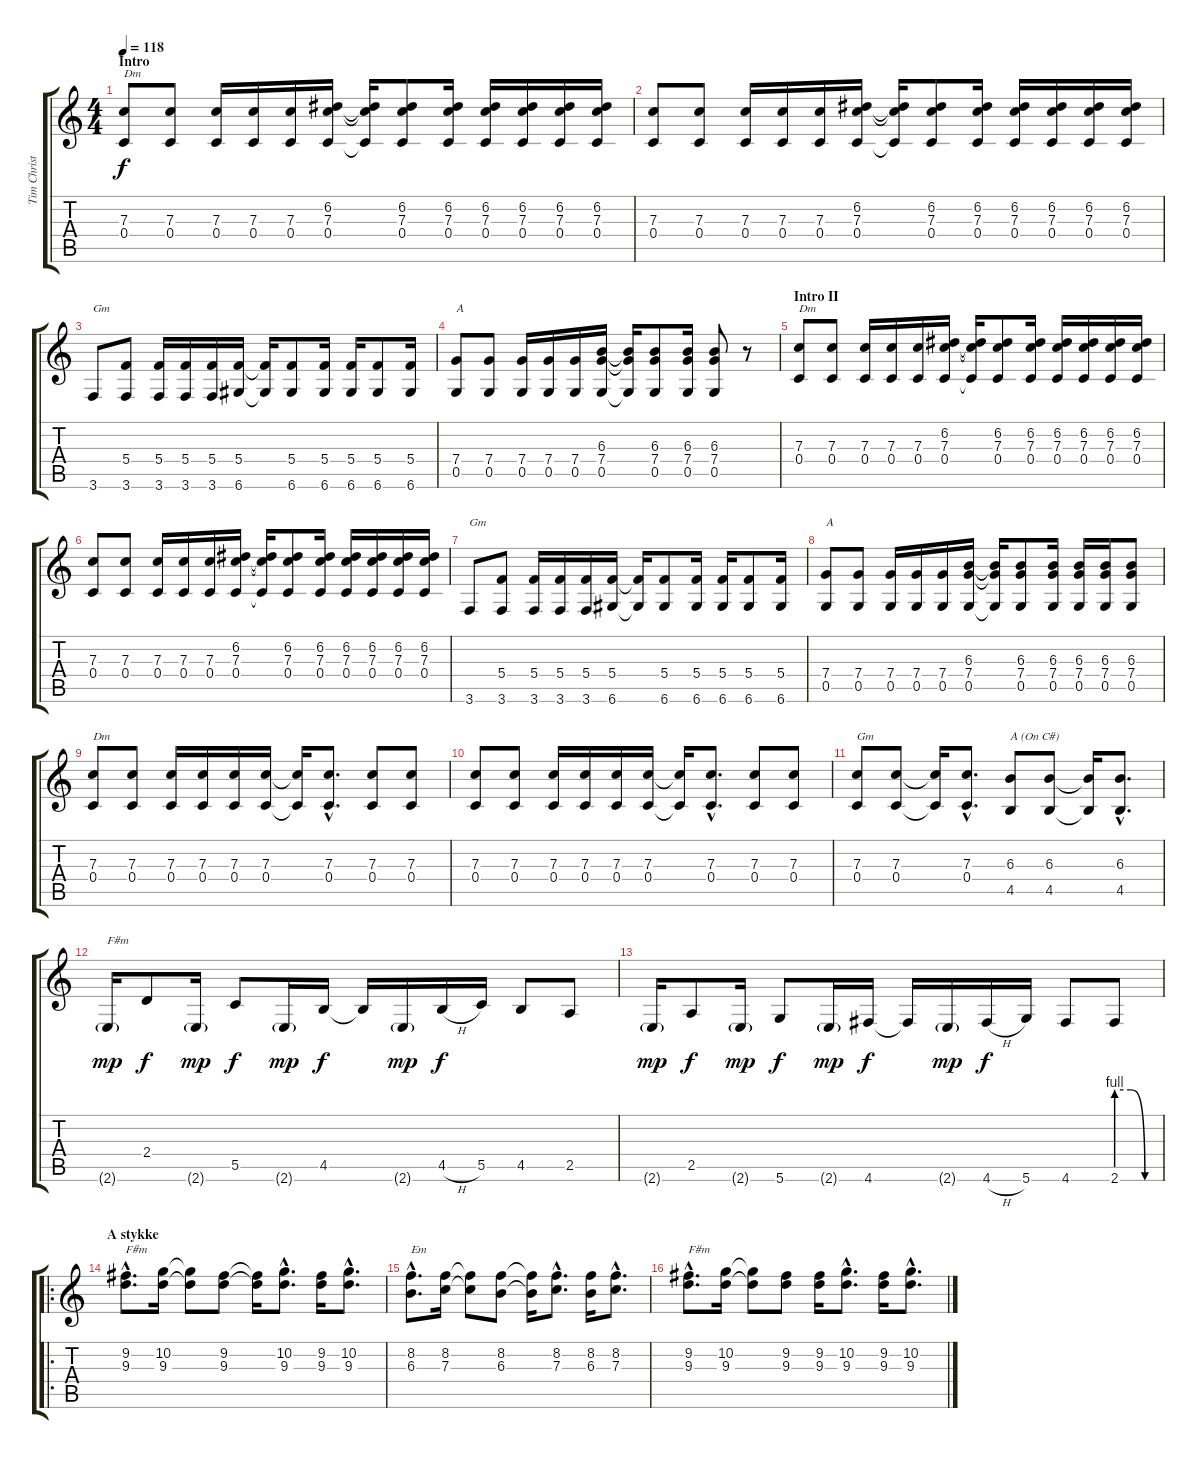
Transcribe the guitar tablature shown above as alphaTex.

\track ("Tim Christensen (Guitar 1)" "Tim Christ") {instrument distortionguitar}
\staff {score tabs}
\tuning (D4 A3 F3 C3 G2 D2) {hide}
\ts (4 4)
\section ("" "Intro")
\tempo 118
\clef g2
\ks c
(7.3 0.4).8{txt "Dm" dy f volume 12 instrument distortionguitar} (7.3 0.4).8 (7.3 0.4).16 (7.3 0.4).16 (7.3 0.4).16 (6.2 7.3 0.4).16 (6.2{t} 7.3{t} 0.4{t}).16 (6.2 7.3 0.4).8 (6.2 7.3 0.4).16 (6.2 7.3 0.4).16 (6.2 7.3 0.4).16 (6.2 7.3 0.4).16 (6.2 7.3 0.4).16 |
(7.3 0.4).8 (7.3 0.4).8 (7.3 0.4).16 (7.3 0.4).16 (7.3 0.4).16 (6.2 7.3 0.4).16 (6.2{t} 7.3{t} 0.4{t}).16 (6.2 7.3 0.4).8 (6.2 7.3 0.4).16 (6.2 7.3 0.4).16 (6.2 7.3 0.4).16 (6.2 7.3 0.4).16 (6.2 7.3 0.4).16 |
3.6.8{txt "Gm"} (5.4 3.6).8 (5.4 3.6).16 (5.4 3.6).16 (5.4 3.6).16 (5.4 6.6).16 (5.4{t} 6.6{t}).16 (5.4 6.6).8 (5.4 6.6).16 (5.4 6.6).16 (5.4 6.6).8 (5.4 6.6).16 |
(7.4 0.5).8{txt "A"} (7.4 0.5).8 (7.4 0.5).16 (7.4 0.5).16 (7.4 0.5).16 (6.3 7.4 0.5).16 (6.3{t} 7.4{t} 0.5{t}).16 (6.3 7.4 0.5).8 (6.3 7.4 0.5).16 (6.3 7.4 0.5).8 r.8 |
\section ("" "Intro II")
(7.3 0.4).8{txt "Dm" volume 16} (7.3 0.4).8 (7.3 0.4).16 (7.3 0.4).16 (7.3 0.4).16 (6.2 7.3 0.4).16 (6.2{t} 7.3{t} 0.4{t}).16 (6.2 7.3 0.4).8 (6.2 7.3 0.4).16 (6.2 7.3 0.4).16 (6.2 7.3 0.4).16 (6.2 7.3 0.4).16 (6.2 7.3 0.4).16 |
(7.3 0.4).8 (7.3 0.4).8 (7.3 0.4).16 (7.3 0.4).16 (7.3 0.4).16 (6.2 7.3 0.4).16 (6.2{t} 7.3{t} 0.4{t}).16 (6.2 7.3 0.4).8 (6.2 7.3 0.4).16 (6.2 7.3 0.4).16 (6.2 7.3 0.4).16 (6.2 7.3 0.4).16 (6.2 7.3 0.4).16 |
3.6.8{txt "Gm"} (5.4 3.6).8 (5.4 3.6).16 (5.4 3.6).16 (5.4 3.6).16 (5.4 6.6).16 (5.4{t} 6.6{t}).16 (5.4 6.6).8 (5.4 6.6).16 (5.4 6.6).16 (5.4 6.6).8 (5.4 6.6).16 |
(7.4 0.5).8{txt "A"} (7.4 0.5).8 (7.4 0.5).16 (7.4 0.5).16 (7.4 0.5).16 (6.3 7.4 0.5).16 (6.3{t} 7.4{t} 0.5{t}).16 (6.3 7.4 0.5).8 (6.3 7.4 0.5).16 (6.3 7.4 0.5).16 (6.3 7.4 0.5).16 (6.3 7.4 0.5).8 |
(7.3 0.4).8{txt "Dm"} (7.3 0.4).8 (7.3 0.4).16 (7.3 0.4).16 (7.3 0.4).16 (7.3 0.4).16 (7.3{t} 0.4{t}).16 (7.3{hac} 0.4{hac}).8{d} (7.3 0.4).8 (7.3 0.4).8 |
(7.3 0.4).8 (7.3 0.4).8 (7.3 0.4).16 (7.3 0.4).16 (7.3 0.4).16 (7.3 0.4).16 (7.3{t} 0.4{t}).16 (7.3{hac} 0.4{hac}).8{d} (7.3 0.4).8 (7.3 0.4).8 |
(7.3 0.4).8{txt "Gm"} (7.3 0.4).8 (7.3{t} 0.4{t}).16 (7.3{hac} 0.4{hac}).8{d} (6.3 4.5).8{txt "A (On C#)"} (6.3 4.5).8 (6.3{t} 4.5{t}).16 (6.3{hac} 4.5{hac}).8{d} |
2.6{g}.16{txt "F#m" dy mp balance 8} 2.4.8{dy f} 2.6{g}.16{dy mp} 5.5.8{dy f} 2.6{g}.16{dy mp} 4.5.16{dy f} 4.5{t}.16 2.6{g}.16{dy mp} 4.5{h}.16{dy f} 5.5.16 4.5.8 2.5.8 |
2.6{g}.16{dy mp} 2.5.8{dy f} 2.6{g}.16{dy mp} 5.6.8{dy f} 2.6{g}.16{dy mp} 4.6.16{dy f} 4.6{t}.16 2.6{g}.16{dy mp} 4.6{h}.16{dy f} 5.6.16 4.6.8 2.6{be (custom 0 4 20 4 40 0 60 0)}.8 |
\ro
\section ("" "A stykke")
(9.2{hac} 9.3{hac}).8{d txt "F#m"} (10.2 9.3).16 (10.2{t} 9.3{t}).8 (9.2 9.3).8 (9.2{t} 9.3{t}).16 (10.2{hac} 9.3{hac}).8{d} (9.2 9.3).16 (10.2{hac} 9.3{hac}).8{d} |
(8.2{hac} 6.3{hac}).8{d txt "Em"} (8.2 7.3).16 (8.2{t} 7.3{t}).8 (8.2 6.3).8 (8.2{t} 6.3{t}).16 (8.2{hac} 7.3{hac}).8{d} (8.2 6.3).16 (8.2{hac} 7.3{hac}).8{d} |
(9.2{hac} 9.3{hac}).8{d txt "F#m"} (10.2 9.3).16 (10.2{t} 9.3{t}).8 (9.2 9.3).8 (9.2 9.3).16 (10.2{hac} 9.3{hac}).8{d} (9.2 9.3).16 (10.2{hac} 9.3{hac}).8{d}
